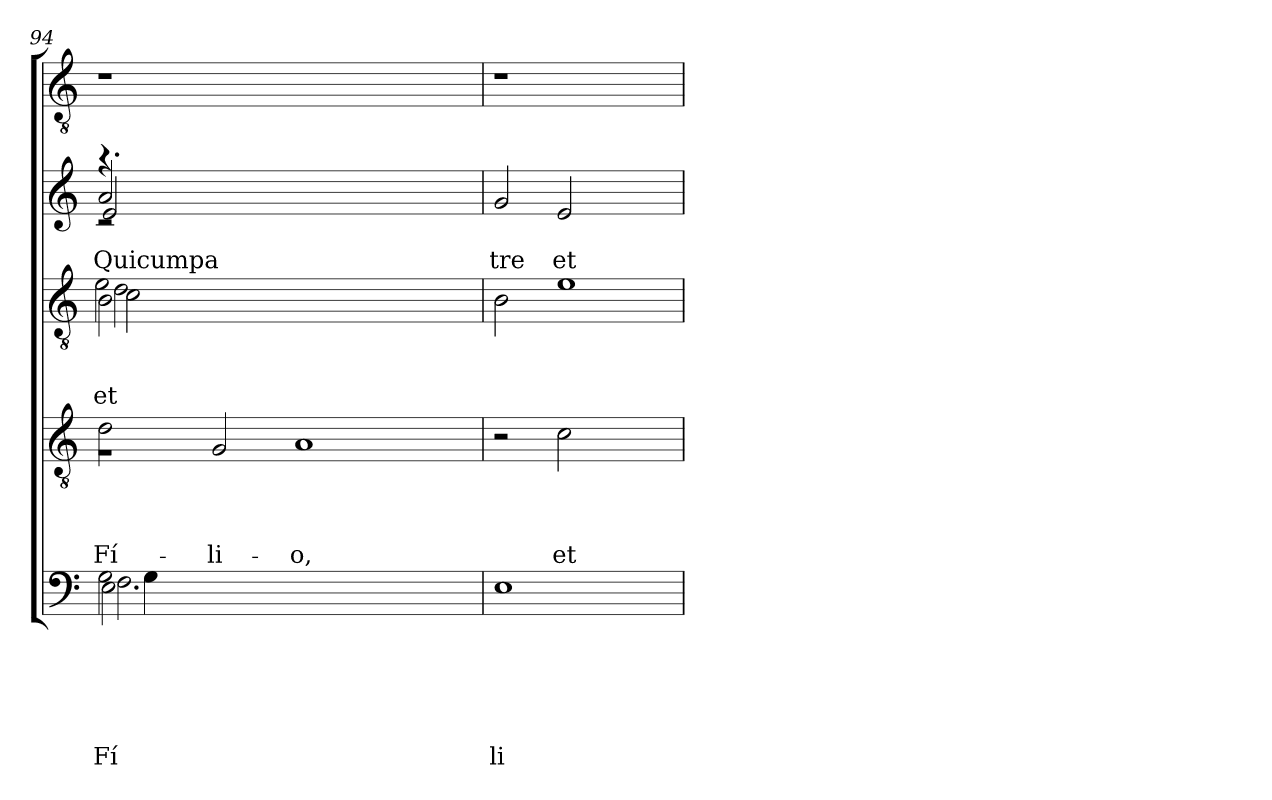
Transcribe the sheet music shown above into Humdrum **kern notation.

**kern	**text	**text	**text	**text	**text	**text	**kern	**text	**text	**text	**text	**kern	**text	**text	**text	**kern	**text	**text	**kern
*part5	*part5	*part5	*part5	*part5	*part5	*part5	*part4	*part4	*part4	*part4	*part4	*part3	*part3	*part3	*part3	*part2	*part2	*part2	*part1
*staff5	*staff5	*staff5	*staff5	*staff5	*staff5	*staff5	*staff4	*staff4	*staff4	*staff4	*staff4	*staff3	*staff3	*staff3	*staff3	*staff2	*staff2	*staff2	*staff1
*clefF4	*	*	*	*	*	*	*clefGv2	*	*	*	*	*clefGv2	*	*	*	*clefG2	*	*	*clefGv2
*k[]	*	*	*	*	*	*	*k[]	*	*	*	*	*k[]	*	*	*	*k[]	*	*	*k[]
*C:	*	*	*	*	*	*	*C:	*	*	*	*	*C:	*	*	*	*C:	*	*	*C:
=94	=94	=94	=94	=94	=94	=94	=94	=94	=94	=94	=94	=94	=94	=94	=94	=94	=94	=94	=94
!	!	!	!	!	!	!LO:LY:b	!	!	!	!	!	!	!	!	!	!	!	!	!
*^	*	*	*	*	*	*	*	*	*	*	*	*	*	*	*	*	*	*	*
!	!	!	!	!	!	!	!LO:LY:b	!	!	!	!	!	!	!	!	!	!	!	!	!
*	*^	*	*	*	*	*	*	*^	*	*	*	*	*	*	*	*	*	*	*	*
!	!	!	!	!	!	!	!	!LO:LY:b	!	!LO:N:vis=1	!	!	!	!LO:LY:b	!	!	!	!LO:LY:b	!	!	!	!
*	*	*^	*	*	*	*	*	*	*	*	*	*	*	*	*^	*	*	*	*	*	*	*
*	*	*	*	*	*	*	*	*	*	*	*	*	*	*	*	*	*^	*	*	*	*	*	*	*
!	!	!	!	!	!	!	!	!	!	!	!	!	!	!	!	!	!	!	!	!	!LO:LY:b	!	!	!	!
*	*	*	*	*	*	*	*	*	*	*	*	*	*	*	*	*	*	*^	*	*	*	*	*	*	*
!	!	!	!	!	!	!	!	!	!	!	!	!	!	!	!	!	!	!	!	!	!	!LO:LY:b	!LO:N:vis=1	!	!LO:LY:b	!
*	*	*	*	*	*	*	*	*	*	*	*	*	*	*	*	*	*	*	*	*	*	*	*^	*	*	*
*	*	*	*	*	*	*	*	*	*	*	*	*	*	*	*	*	*	*	*	*	*	*	*	*^	*	*	*
*	*	*	*	*	*	*	*	*	*	*	*	*	*	*	*	*	*	*	*	*	*	*	*	*	*^	*	*	*
2G\	2E\	2.F\	8ryy	.	.	.	.	.	Fí	2d\	4.rA	.	.	.	Fí-	2B\	2e\	2d\	2c\	.	.	et	4.raa	2rc	2a/	2e/	.	Quicumpa	1r
.	.	.	4G\	.	.	.	.	.	.	.	.	.	.	.	.	.	.	.	.	.	.	.	.	.	.	.	.	.	.
.	.	.	1ryy	.	.	.	.	.	.	.	1ryy	.	.	.	.	.	.	.	.	.	.	.	1.ryy	.	.	.	.	.	.
!	!	!	!	!	!	!	!	!	!	!	!	!	!	!	!LO:LY:b	!	!	!	!	!	!	!	!	!	!	!	!	!	!
1ryy	1ryy	.	.	.	.	.	.	.	.	2G/	.	.	.	.	-li-	1.ryy	1.ryy	1.ryy	1.ryy	.	.	.	.	1.ryy	1.ryy	1.ryy	.	.	.
.	.	1ryy	.	.	.	.	.	.	.	.	.	.	.	.	.	.	.	.	.	.	.	.	.	.	.	.	.	.	.
!	!	!	!	!	!	!	!	!	!	!	!	!	!	!	!LO:LY:b	!	!	!	!	!	!	!	!	!	!	!	!	!	!
.	.	.	.	.	.	.	.	.	.	1A	.	.	.	.	-o,	.	.	.	.	.	.	.	.	.	.	.	.	.	1ryy
.	.	.	4ryy	.	.	.	.	.	.	.	2ryy	.	.	.	.	.	.	.	.	.	.	.	.	.	.	.	.	.	.
4ryy	4ryy	.	.	.	.	.	.	.	.	.	.	.	.	.	.	.	.	.	.	.	.	.	.	.	.	.	.	.	.
.	.	.	4.ryy	.	.	.	.	.	.	.	.	.	.	.	.	.	.	.	.	.	.	.	.	.	.	.	.	.	.
4ryy	4ryy	4ryy	.	.	.	.	.	.	.	.	.	.	.	.	.	.	.	.	.	.	.	.	.	.	.	.	.	.	.
.	.	.	.	.	.	.	.	.	.	.	8ryy	.	.	.	.	.	.	.	.	.	.	.	8ryy	.	.	.	.	.	.
*	*	*	*	*	*	*	*	*	*	*	*	*	*	*	*	*v	*v	*v	*v	*	*	*	*	*	*	*	*	*	*
*v	*v	*v	*v	*	*	*	*	*	*	*	*	*	*	*	*	*	*	*	*	*v	*v	*v	*v	*	*	*
=95	=95	=95	=95	=95	=95	=95	=95	=95	=95	=95	=95	=95	=95	=95	=95	=95	=95	=95	=95	=95
!	!	!	!	!	!	!LO:LY:b	!	!	!	!	!	!	!	!	!	!	!	!	!LO:LY:b	!
*	*	*	*	*	*	*	*v	*v	*	*	*	*	*	*	*	*	*	*	*	*
1E	.	.	.	.	.	li	2r	.	.	.	.	2B\	.	.	.	2g/	.	tre	1r
!	!	!	!	!	!	!	!	!	!	!	!LO:LY:b	!	!	!	!	!	!	!LO:LY:b	!
.	.	.	.	.	.	.	2c\	.	.	.	et	1e	.	.	.	2e/	.	et	.
2ryy	.	.	.	.	.	.	2ryy	.	.	.	.	.	.	.	.	2ryy	.	.	2ryy
=	=	=	=	=	=	=	=	=	=	=	=	=	=	=	=	=	=	=	=
*-	*-	*-	*-	*-	*-	*-	*-	*-	*-	*-	*-	*-	*-	*-	*-	*-	*-	*-	*-
